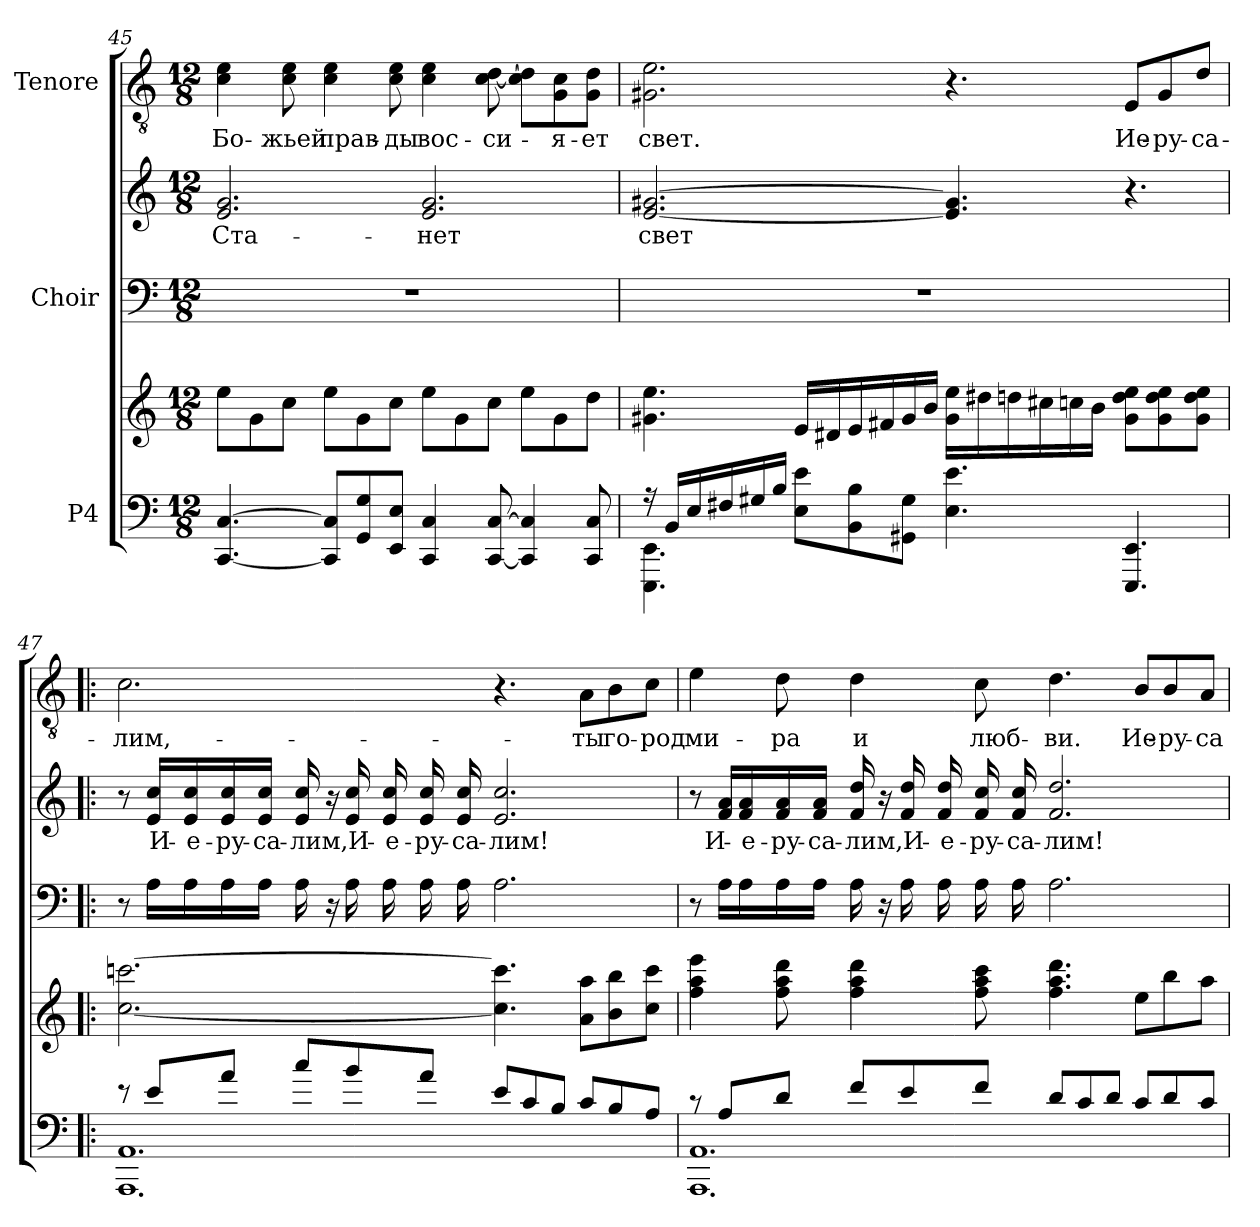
**kern	**kern	**kern	**kern	**text	**kern	**text
*part3	*part3	*part2	*part2	*part2	*part1	*part1
*staff5	*staff4	*staff3	*staff2	*staff2	*staff1	*staff1
*I"P4	*	*I"Choir	*	*	*I"Tenore	*
*clefF4	*clefG2	*clefF4	*clefG2	*	*clefGv2	*
*	*	*	*	*	*ITrd7c12	*
*k[]	*k[]	*k[]	*k[]	*	*k[]	*
*a:	*a:	*a:	*a:	*	*a:	*
*M12/8	*M12/8	*M12/8	*M12/8	*	*M12/8	*
=45	=45	=45	=45	=45	=45	=45
!	!	!LO:N:vis=1	!	!	!	!
!	!	!	!	!LO:LY:b:color=#000000	!	!
!	!	!	!	!	!	!LO:LY:b:color=#000000
[<4.CCi/ [>4.Ci	8eei\L	1.r	2.ei/ 2.gi	Ста-	4Ci\ 4Ei	Бо-
.	8gi\	.	.	.	.	.
!	!	!	!	!	!	!LO:LY:b:color=#000000
.	8cci\J	.	.	.	8Ci\ 8Ei	-жьей
!	!	!	!	!	!	!LO:LY:b:color=#000000
8CCi/] 8Ci]L	8eei\L	.	.	.	4Ci\ 4Ei	прав-
8GGi/ 8Gi	8gi\	.	.	.	.	.
!	!	!	!	!	!	!LO:LY:b:color=#000000
8EEi/ 8EiJ	8cci\J	.	.	.	8Ci\ 8Ei	-ды
!	!	!	!	!LO:LY:b:color=#000000	!	!
!	!	!	!	!	!	!LO:LY:b:color=#000000
4CCi/ 4Ci	8eei\L	.	2.ei/ 2.gi	-нет	4Ci\ 4Ei	вос-
.	8gi\	.	.	.	.	.
!	!	!	!	!	!	!LO:LY:b:color=#000000
[<8CCi/ [>8Ci	8cci\J	.	.	.	[<8Ci\ [>8Di	-си-
4CCi/] 4Ci]	8eei\L	.	.	.	8Ci\] 8Di]L	.
!	!	!	!	!	!	!LO:LY:b:color=#000000
.	8gi\	.	.	.	8GGi\ 8Ci	-я-
!	!	!	!	!	!	!LO:LY:b:color=#000000
8CCi/ 8Ci	8ddi\J	.	.	.	8GGi\ 8DiJ	-ет
!!LO:PB:g=z
=46	=46	=46	=46	=46	=46	=46
*^	*	*	*	*	*	*
!	!	!	!LO:N:vis=1	!	!	!	!
!	!	!	!	!	!LO:LY:b:color=#000000	!	!
!	!	!	!	!	!	!	!LO:LY:b:color=#000000
16r	4.EEEi\ 4.EEi	4.g#Xi\ 4.eei	1.r	[<2.ei/ [>2.g#Xi	свет	2.GG#Xi\ 2.Ei	свет.
16BBi/LL	.	.	.	.	.	.	.
16Ei/	.	.	.	.	.	.	.
16F#Xi/	.	.	.	.	.	.	.
16G#Xi/	.	.	.	.	.	.	.
16Bi/JJ	.	.	.	.	.	.	.
8Ei\ 8eiL	1ryy	16ei/LL	.	.	.	.	.
.	.	16d#Xi/	.	.	.	.	.
8BBi\ 8Bi	.	16ei/	.	.	.	.	.
.	.	16f#Xi/	.	.	.	.	.
8GG#Xi\ 8G#iJ	.	16g#i/	.	.	.	.	.
.	.	16bi/JJ	.	.	.	.	.
4.Ei\ 4.ei	.	16g#i\ 16eeiLL	.	4.ei/] 4.g#i]	.	4.r	.
.	.	16dd#Xi\	.	.	.	.	.
.	.	16ddni\	.	.	.	.	.
.	.	16cc#Xi\	.	.	.	.	.
.	.	16ccni\	.	.	.	.	.
.	.	16bi\JJ	.	.	.	.	.
!	!	!	!	!	!	!	!LO:LY:b:color=#000000
4.EEEi/ 4.EEi	.	8g#i\ 8ddi 8eeiL	.	4.r	.	8EEi/L	Ие-
!	!	!	!	!	!	!	!LO:LY:b:color=#000000
.	.	8g#i\ 8ddi 8eei	.	.	.	8GG#i/	-ру-
!	!	!	!	!	!	!	!LO:LY:b:color=#000000
.	8ryy	8g#i\ 8ddi 8eeiJ	.	.	.	8Di/J	-са-
=47!|:	=47!|:	=47!|:	=47!|:	=47!|:	=47!|:	=47!|:	=47!|:
!	!	!	!	!	!	!	!LO:LY:b:color=#000000
8r	1.AAAi 1.AAi	[<2.cci\ [>2.cccni	8r	8r	.	2.Ci\	-лим,-
!	!	!	!	!	!LO:LY:b:color=#000000	!	!
8ei/L	.	.	16Ai\LL	16ei/ 16cciLL	И-	.	.
!	!	!	!	!	!LO:LY:b:color=#000000	!	!
.	.	.	16Ai\	16ei/ 16cci	-е-	.	.
!	!	!	!	!	!LO:LY:b:color=#000000	!	!
8ai/J	.	.	16Ai\	16ei/ 16cci	-ру-	.	.
!	!	!	!	!	!LO:LY:b:color=#000000	!	!
.	.	.	16Ai\JJ	16ei/ 16cciJJ	-са-	.	.
!	!	!	!	!	!LO:LY:b:color=#000000	!	!
8cci/L	.	.	16Ai\LL	16ei/ 16cciLL	-лим,	.	.
.	.	.	16r	16r	.	.	.
!	!	!	!	!	!LO:LY:b:color=#000000	!	!
8bi/	.	.	16Ai\L	16ei/ 16cciL	И-	.	.
!	!	!	!	!	!LO:LY:b:color=#000000	!	!
.	.	.	16Ai\	16ei/ 16cci	-е-	.	.
!	!	!	!	!	!LO:LY:b:color=#000000	!	!
8ai/J	.	.	16Ai\	16ei/ 16cci	-ру-	.	.
!	!	!	!	!	!LO:LY:b:color=#000000	!	!
.	.	.	16Ai\JJ	16ei/ 16cciJJ	-са-	.	.
!	!	!	!	!	!LO:LY:b:color=#000000	!	!
8ei/L	.	4.cci\] 4.ccci]	2.Ai\	2.ei/ 2.cci	-лим!	4.r	.
8ci/	.	.	.	.	.	.	.
8Bi/J	.	.	.	.	.	.	.
!	!	!	!	!	!	!	!LO:LY:b:color=#000000
8ci/L	.	8ai\ 8aaiL	.	.	.	8AAi\L	-ты
!	!	!	!	!	!	!	!LO:LY:b:color=#000000
8Bi/	.	8bi\ 8bbi	.	.	.	8BBi\	го-
!	!	!	!	!	!	!	!LO:LY:b:color=#000000
8Ai/J	.	8cci\ 8ccciJ	.	.	.	8Ci\J	-род
!!LO:LB:g=z
=48	=48	=48	=48	=48	=48	=48	=48
!	!	!	!	!	!	!	!LO:LY:b:color=#000000
8r	1.AAAi 1.AAi	4ffi\ 4aai 4eeei	8r	8r	.	4Ei\	ми-
!	!	!	!	!	!LO:LY:b:color=#000000	!	!
8Ai/L	.	.	16Ai\LL	16fi/ 16aiLL	И-	.	.
!	!	!	!	!	!LO:LY:b:color=#000000	!	!
.	.	.	16Ai\	16fi/ 16ai	-е-	.	.
!	!	!	!	!	!LO:LY:b:color=#000000	!	!
!	!	!	!	!	!	!	!LO:LY:b:color=#000000
8di/J	.	8ffi\ 8aai 8dddi	16Ai\	16fi/ 16ai	-ру-	8Di\	-ра
!	!	!	!	!	!LO:LY:b:color=#000000	!	!
.	.	.	16Ai\JJ	16fi/ 16aiJJ	-са-	.	.
!	!	!	!	!	!LO:LY:b:color=#000000	!	!
!	!	!	!	!	!	!	!LO:LY:b:color=#000000
8fi/L	.	4ffi\ 4aai 4dddi	16Ai\LL	16fi/ 16ddiLL	-лим,	4Di\	и
.	.	.	16r	16r	.	.	.
!	!	!	!	!	!LO:LY:b:color=#000000	!	!
8ei/	.	.	16Ai\L	16fi/ 16ddiL	И-	.	.
!	!	!	!	!	!LO:LY:b:color=#000000	!	!
.	.	.	16Ai\	16fi/ 16ddi	-е-	.	.
!	!	!	!	!	!LO:LY:b:color=#000000	!	!
!	!	!	!	!	!	!	!LO:LY:b:color=#000000
8fi/J	.	8ffi\ 8aai 8ccci	16Ai\	16fi/ 16cci	-ру-	8Ci\	люб-
!	!	!	!	!	!LO:LY:b:color=#000000	!	!
.	.	.	16Ai\JJ	16fi/ 16cciJJ	-са-	.	.
!	!	!	!	!	!LO:LY:b:color=#000000	!	!
!	!	!	!	!	!	!	!LO:LY:b:color=#000000
8di/L	.	4.ffi\ 4.aai 4.dddi	2.Ai\	2.fi/ 2.ddi	-лим!	4.Di\	-ви.
8ci/	.	.	.	.	.	.	.
8di/J	.	.	.	.	.	.	.
!	!	!	!	!	!	!	!LO:LY:b:color=#000000
8ci/L	.	8eei\L	.	.	.	8BBi/L	Ие-
!	!	!	!	!	!	!	!LO:LY:b:color=#000000
8di/	.	8bbi\	.	.	.	8BBi/	-ру-
!	!	!	!	!	!	!	!LO:LY:b:color=#000000
8ci/J	.	8aai\J	.	.	.	8AAi/J	-са-
*v	*v	*	*	*	*	*	*
=	=	=	=	=	=	=
*-	*-	*-	*-	*-	*-	*-
